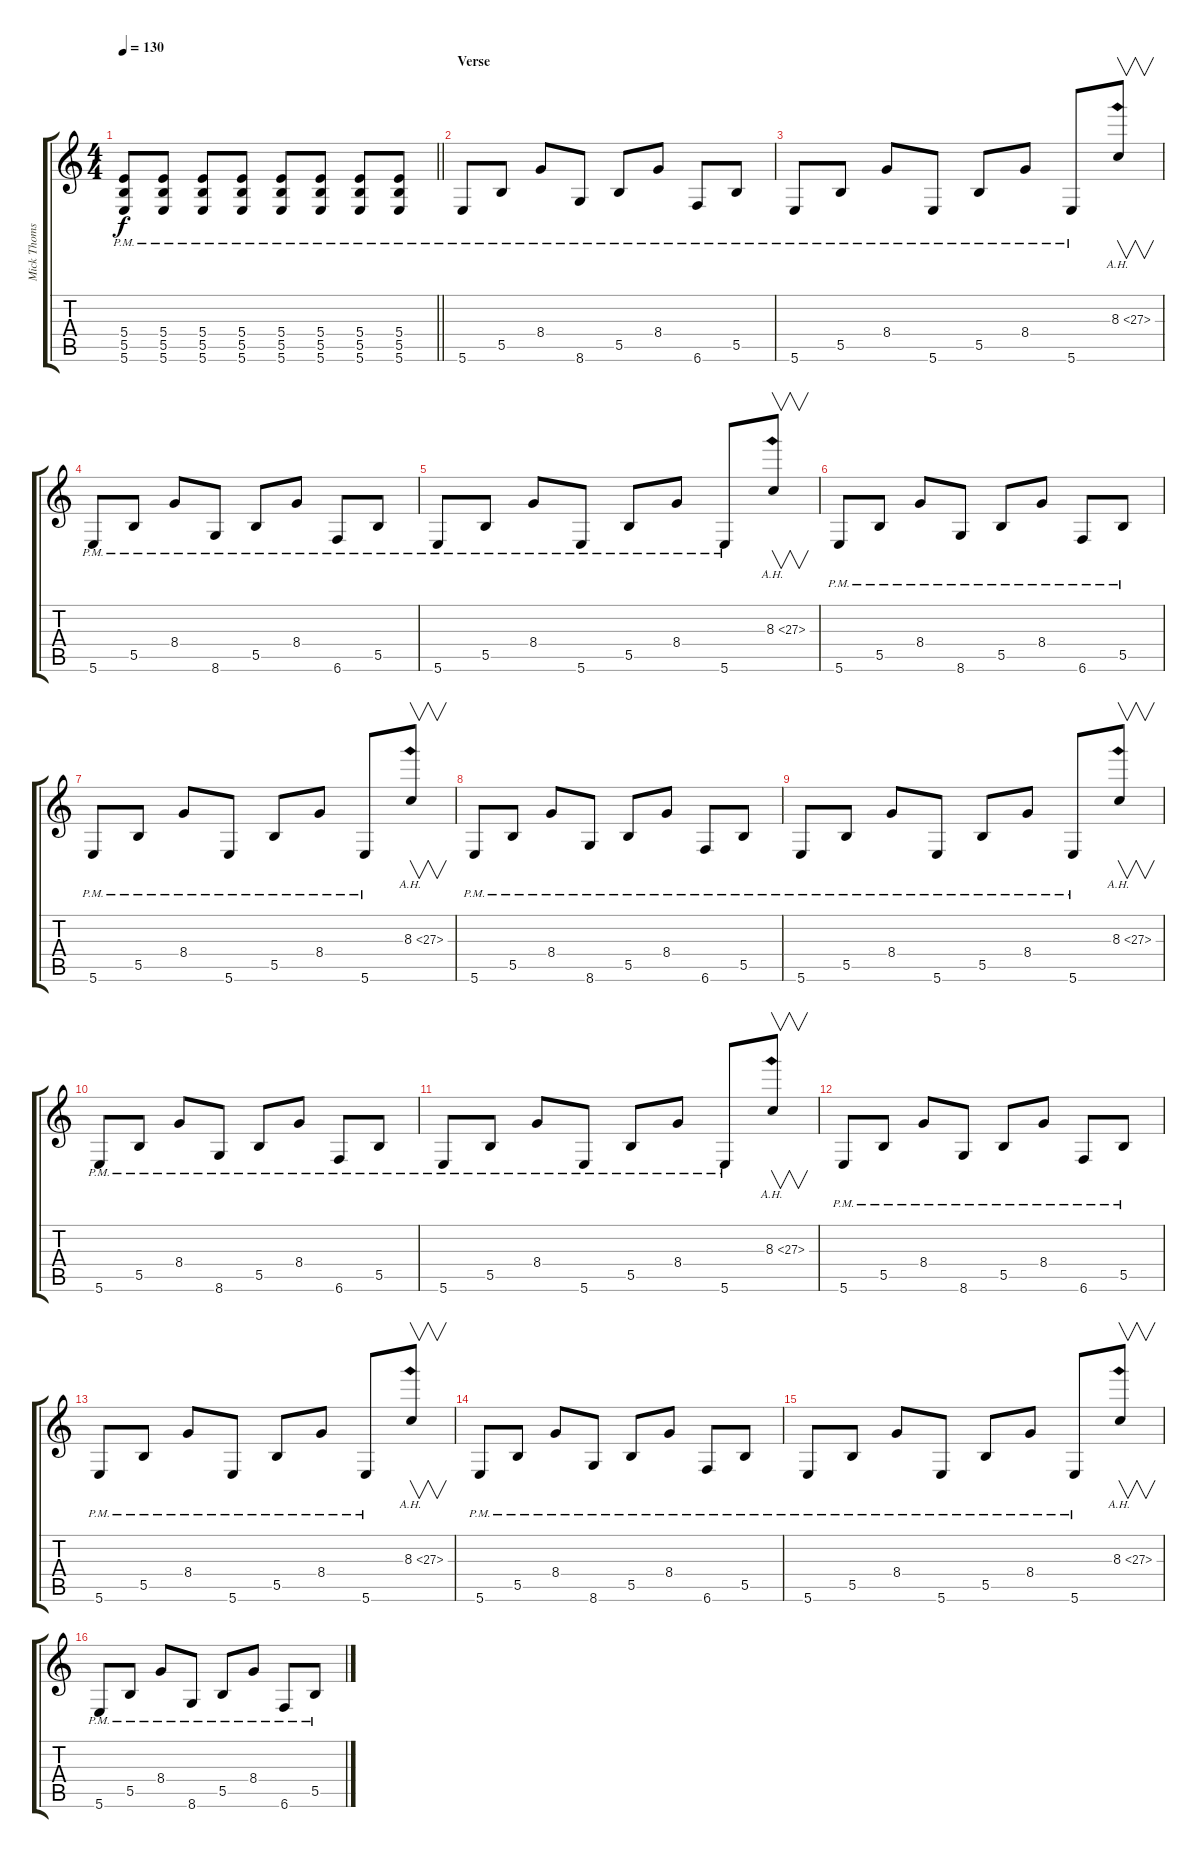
\track ("Mick Thomson" "Mick Thoms") {instrument distortionguitar}
\staff {score tabs}
\tuning (Db4 Ab3 E3 B2 Gb2 B1) {hide}
\ts (4 4)
\tempo 130
\clef g2
\barLineRight lightlight
\ks c
(5.4{pm} 5.5{pm} 5.6{pm}).8{dy f} (5.4{pm} 5.5{pm} 5.6{pm}).8 (5.4{pm} 5.5{pm} 5.6{pm}).8 (5.4{pm} 5.5{pm} 5.6{pm}).8 (5.4{pm} 5.5{pm} 5.6{pm}).8 (5.4{pm} 5.5{pm} 5.6{pm}).8 (5.4{pm} 5.5{pm} 5.6{pm}).8 (5.4{pm} 5.5{pm} 5.6{pm}).8 |
\section ("" "Verse")
5.6{pm}.8 5.5{pm}.8 8.4{pm}.8 8.6{pm}.8 5.5{pm}.8 8.4{pm}.8 6.6{pm}.8 5.5{pm}.8 |
5.6{pm}.8 5.5{pm}.8 8.4{pm}.8 5.6{pm}.8 5.5{pm}.8 8.4{pm}.8 5.6{pm}.8 8.3{ah 19}.8{v} |
5.6{pm}.8 5.5{pm}.8 8.4{pm}.8 8.6{pm}.8 5.5{pm}.8 8.4{pm}.8 6.6{pm}.8 5.5{pm}.8 |
5.6{pm}.8 5.5{pm}.8 8.4{pm}.8 5.6{pm}.8 5.5{pm}.8 8.4{pm}.8 5.6{pm}.8 8.3{ah 19}.8{v} |
5.6{pm}.8 5.5{pm}.8 8.4{pm}.8 8.6{pm}.8 5.5{pm}.8 8.4{pm}.8 6.6{pm}.8 5.5{pm}.8 |
5.6{pm}.8 5.5{pm}.8 8.4{pm}.8 5.6{pm}.8 5.5{pm}.8 8.4{pm}.8 5.6{pm}.8 8.3{ah 19}.8{v} |
5.6{pm}.8 5.5{pm}.8 8.4{pm}.8 8.6{pm}.8 5.5{pm}.8 8.4{pm}.8 6.6{pm}.8 5.5{pm}.8 |
5.6{pm}.8 5.5{pm}.8 8.4{pm}.8 5.6{pm}.8 5.5{pm}.8 8.4{pm}.8 5.6{pm}.8 8.3{ah 19}.8{v} |
5.6{pm}.8 5.5{pm}.8 8.4{pm}.8 8.6{pm}.8 5.5{pm}.8 8.4{pm}.8 6.6{pm}.8 5.5{pm}.8 |
5.6{pm}.8 5.5{pm}.8 8.4{pm}.8 5.6{pm}.8 5.5{pm}.8 8.4{pm}.8 5.6{pm}.8 8.3{ah 19}.8{v} |
5.6{pm}.8 5.5{pm}.8 8.4{pm}.8 8.6{pm}.8 5.5{pm}.8 8.4{pm}.8 6.6{pm}.8 5.5{pm}.8 |
5.6{pm}.8 5.5{pm}.8 8.4{pm}.8 5.6{pm}.8 5.5{pm}.8 8.4{pm}.8 5.6{pm}.8 8.3{ah 19}.8{v} |
5.6{pm}.8 5.5{pm}.8 8.4{pm}.8 8.6{pm}.8 5.5{pm}.8 8.4{pm}.8 6.6{pm}.8 5.5{pm}.8 |
5.6{pm}.8 5.5{pm}.8 8.4{pm}.8 5.6{pm}.8 5.5{pm}.8 8.4{pm}.8 5.6{pm}.8 8.3{ah 19}.8{v} |
5.6{pm}.8 5.5{pm}.8 8.4{pm}.8 8.6{pm}.8 5.5{pm}.8 8.4{pm}.8 6.6{pm}.8 5.5{pm}.8
